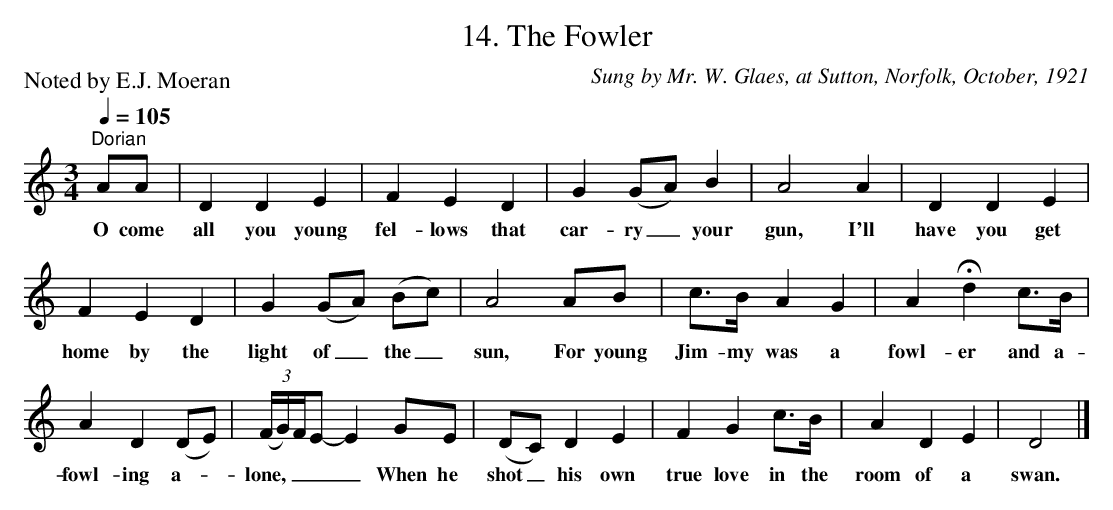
X:1
T:14. The Fowler
C:Sung by Mr. W. Glaes, at Sutton, Norfolk, October, 1921
P:Noted by E.J. Moeran
L:1/4
Q:1/4=105
M:3/4
K:Ddor
"^Dorian" A/A/ | D D E | F E D | G (G/A/) B | A2 A | D D E |$ F E D | G (G/A/) (B/c/) | A2 A/B/ |
w: O come|all you young|fel- lows that|car- ry _ your|gun, I'll|have you get|home by the|light of _ the _|sun, For young|
c/>B/ A G | A !fermata!d c/>B/ |$ A D (D/E/) | (3(F/4G/4)F/4E/- E G/E/ | (D/C/) D E | F G c/>B/ |
w: Jim- my was a|fowl- er and a-|fowl- ing a- *|lone, _ _ _ _ When he|shot _ his own|true love in the|
A D E | D2 |]
w: room of a|swan.|
